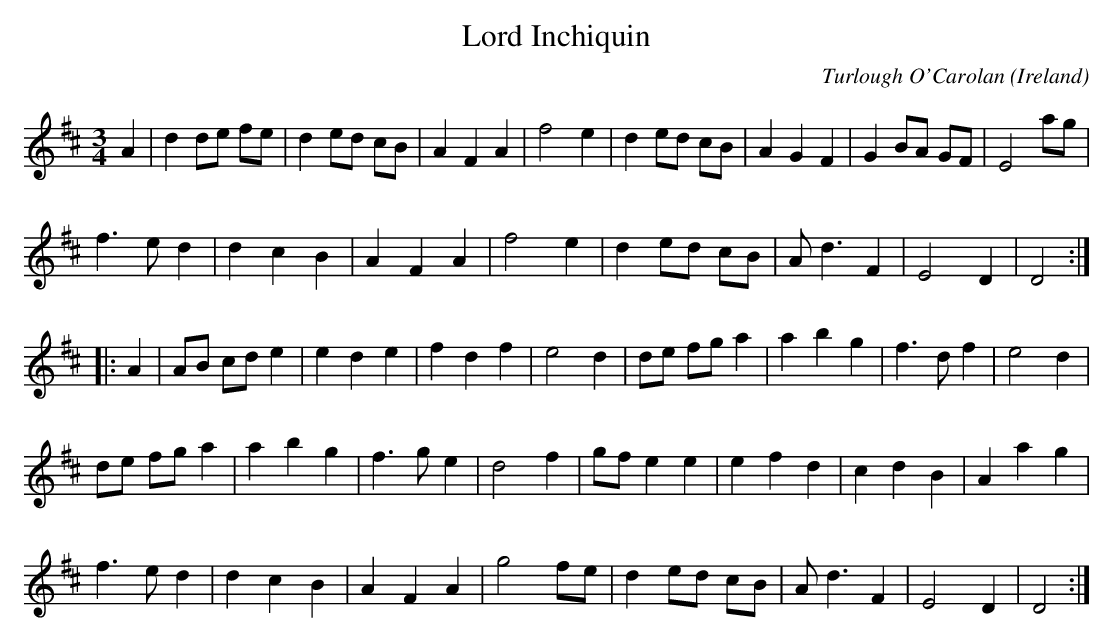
X:1
T:Lord Inchiquin
C:Turlough O'Carolan
M:3/4
O:Ireland
K:D major
A2|\
d2de fe|d2 ed cB|A2 F2 A2|f4 e2|\
d2 ed cB|A2 G2 F2|G2 BA GF|E4 ag|
f3e d2|d2 c2 B2|A2 F2 A2|f4 e2|\
d2 ed cB|Ad3 F2|E4 D2|D4::
A2|\
AB cd e2|e2 d2 e2|f2 d2 f2|e4 d2|\
de fg a2|a2 b2 g2|f3d f2|e4 d2|
de fg a2|a2 b2 g2|f3 g e2|d4 f2|\
gf e2 e2|e2 f2 d2|c2 d2 B2|A2 a2 g2|
f3 e d2|d2 c2 B2|A2 F2 A2|g4 fe|\
d2 ed cB|A d3 F2|E4 D2|D4:|
